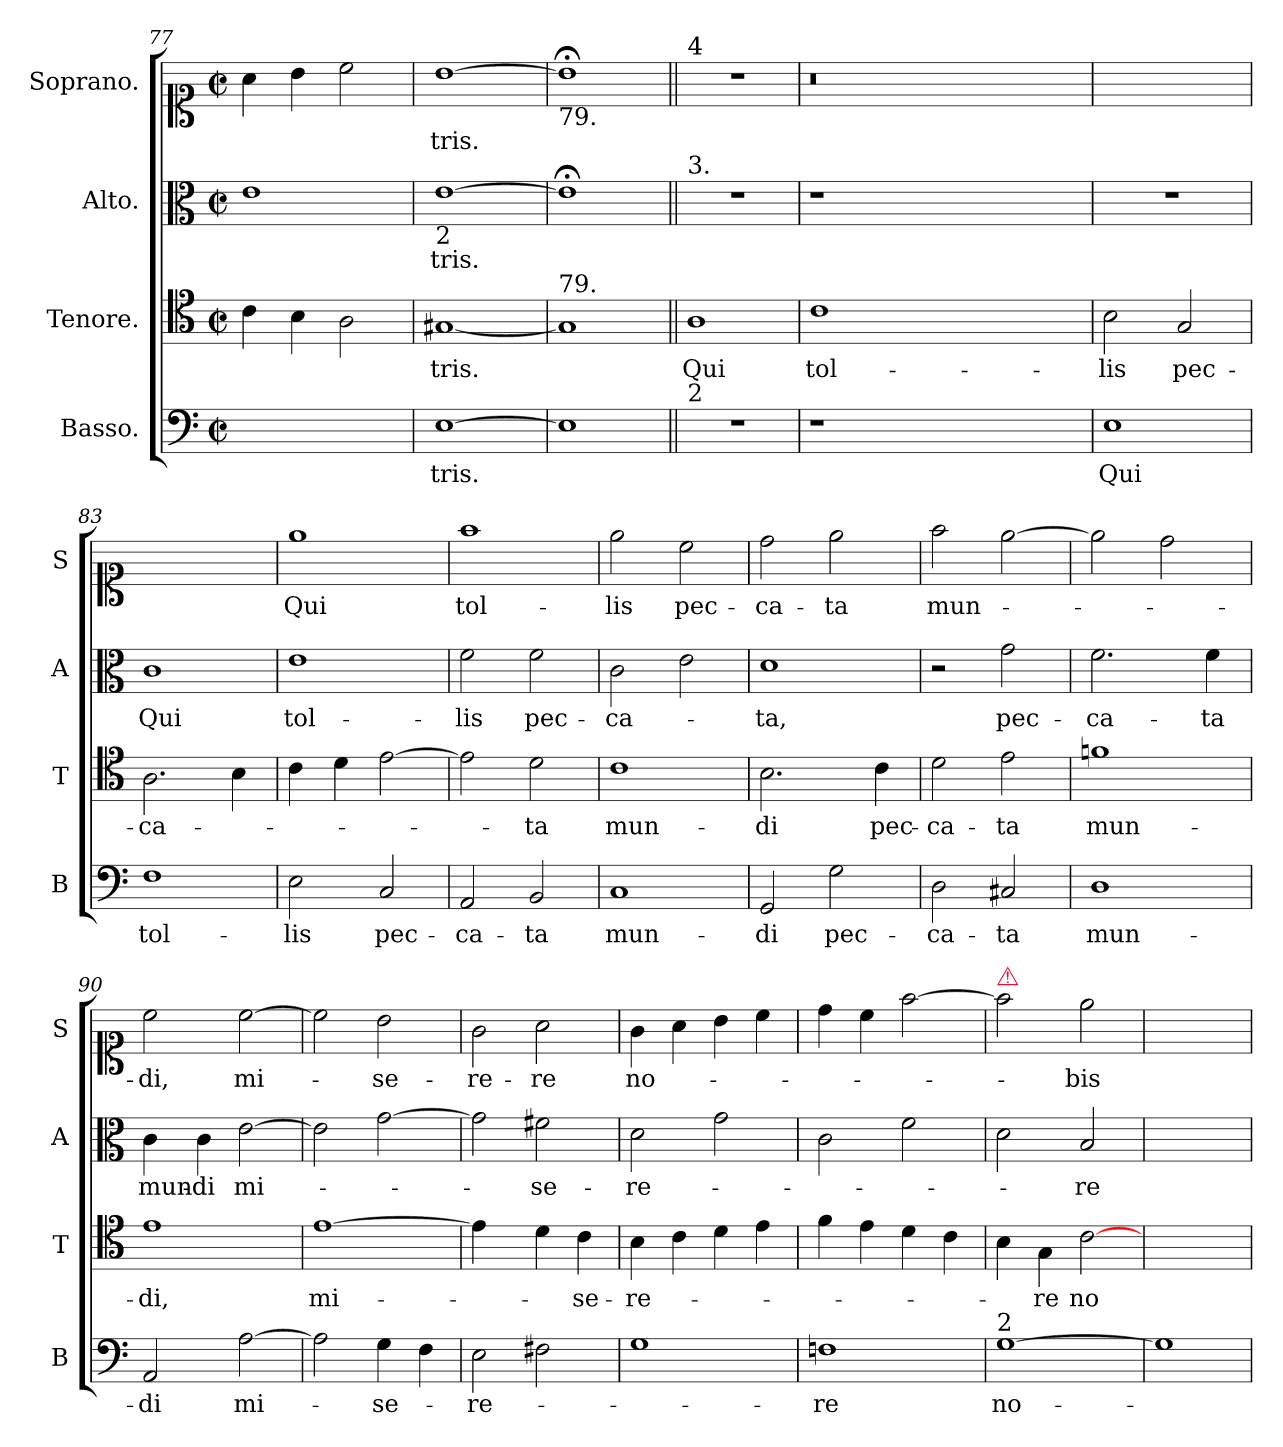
**kern	**text	**kern	**text	**kern	**text	**kern	**text
*part4	*part4	*part3	*part3	*part2	*part2	*part1	*part1
*staff4	*staff4	*staff3	*staff3	*staff2	*staff2	*staff1	*staff1
*I"Basso.	*	*I"Tenore.	*	*I"Alto.	*	*I"Soprano.	*
*I'B	*	*I'T	*	*I'A	*	*I'S	*
*clefF4	*	*clefC4	*	*clefC3	*	*clefC1	*
*k[]	*	*k[]	*	*k[]	*	*k[]	*
*M2/2	*	*M2/2	*	*M2/2	*	*M2/2	*
*met(c|)	*	*met(c|)	*	*met(c|)	*	*met(c|)	*
=77	=77	=77	=77	=77	=77	=77	=77
1ryy	.	4c\	.	1e	.	4a\	.
.	.	4B\	.	.	.	4b\	.
.	.	2A\	.	.	.	2cc\	.
=78	=78	=78	=78	=78	=78	=78	=78
!	!	!	!	!LO:TX:b:t=2	!	!	!
[1E	-tris.	[1G#X	-tris.	[1e	-tris.	[1b	-tris.
=79	=79	=79	=79	=79	=79	=79	=79
!	!	!	!	!	!	!LO:TX:b:t=79.	!
!	!	!LO:TX:a:t=79.	!	!	!	!	!
1E]	.	1G#]	.	1e;<]	.	1b;<]	.
=80||	=80||	=80||	=80||	=80||	=80||	=80||	=80||
!	!	!	!	!	!	!LO:TX:a:t=4	!
!	!	!	!	!LO:TX:a:t=3.	!	!	!
!LO:TX:a:t=2	!	!	!	!	!	!	!
1r	.	1A	Qui	1r	.	1r	.
=81	=81	=81	=81	=81	=81	=81	=81
1r	.	1c	tol-	1r	.	0.r	.
0ryy	.	0ryy	.	0ryy	.	.	.
=82	=82	=82	=82	=82	=82	=82	=82
1E	Qui	2B\	-lis	1r	.	1ryy	.
.	.	2G/	pec-	.	.	.	.
=83	=83	=83	=83	=83	=83	=83	=83
1F	tol-	2.A\	-ca-	1c	Qui	1ryy	.
.	.	4B\	.	.	.	.	.
=84	=84	=84	=84	=84	=84	=84	=84
2E\	-lis	4c\	.	1e	tol-	1ee	Qui
.	.	4d\	.	.	.	.	.
2C/	pec-	[2e\	.	.	.	.	.
=85	=85	=85	=85	=85	=85	=85	=85
2AA/	-ca-	2e\]	.	2f\	-lis	1ff	tol-
2BB/	-ta	2d\	-ta	2f\	pec-	.	.
=86	=86	=86	=86	=86	=86	=86	=86
1C	mun-	1c	mun-	2c\	-ca-	2ee\	-lis
.	.	.	.	2e\	.	2cc\	pec-
=87	=87	=87	=87	=87	=87	=87	=87
2GG/	-di	2.B\	-di	1d	-ta,	2dd\	-ca-
2G\	pec-	.	.	.	.	2ee\	-ta
.	.	4c\	pec-	.	.	.	.
=88	=88	=88	=88	=88	=88	=88	=88
2D\	-ca-	2d\	-ca-	2r	.	2ff\	mun-
2C#X/	-ta	2e\	-ta	2g\	pec-	[2ee\	.
=89	=89	=89	=89	=89	=89	=89	=89
1D	mun-	1fn	mun-	2.f\	-ca-	2ee\]	.
.	.	.	.	.	.	2dd\	.
.	.	.	.	4f\	-ta	.	.
=90	=90	=90	=90	=90	=90	=90	=90
2AA/	-di	1e	-di,	4c\	mun-	2cc\	-di,
.	.	.	.	4c\	-di	.	.
[2A\	mi-	.	.	[2e\	mi-	[2cc\	mi-
=91	=91	=91	=91	=91	=91	=91	=91
2A\]	.	[1e	mi-	2e\]	.	2cc\]	.
4G\	-se-	.	.	[2g\	.	2b\	-se-
4F\	.	.	.	.	.	.	.
=92	=92	=92	=92	=92	=92	=92	=92
!	!	!LO:N:vis=4	!	!	!	!	!
2E\	-re-	2e!\]	.	2g\]	.	2g\	-re-
2F#X\	.	4d\	.	2f#X\	-se-	2a\	-re
.	.	4c\	-se-	.	.	.	.
=93	=93	=93	=93	=93	=93	=93	=93
1G	.	4B\	-re-	2d\	-re-	4g\	no-
.	.	4c\	.	.	.	4a\	.
.	.	4d\	.	2g\	.	4b\	.
.	.	4e\	.	.	.	4cc\	.
=94	=94	=94	=94	=94	=94	=94	=94
1Fn	-re	4f\	.	2c\	.	4dd\	.
.	.	4e\	.	.	.	4cc\	.
.	.	4d\	.	2f\	.	[2ff\	.
.	.	4c\	.	.	.	.	.
=95	=95	=95	=95	=95	=95	=95	=95
!	!	!	!	!	!	!LO:TX:a:color=crimson:t=⚠	!
!LO:TX:a:t=2	!	!	!	!	!	!	!
[1G	no-	4B\	.	2d\	.	2ff\]	.
.	.	4G\	-re	.	.	.	.
.	.	[2c\	no-	2B/	-re	2ee\	-bis
=	=	=	=	=	=	=	=
1G]	.	1ryy	.	1ryy	.	1ryy	.
=	=	=	=	=	=	=	=
*-	*-	*-	*-	*-	*-	*-	*-
